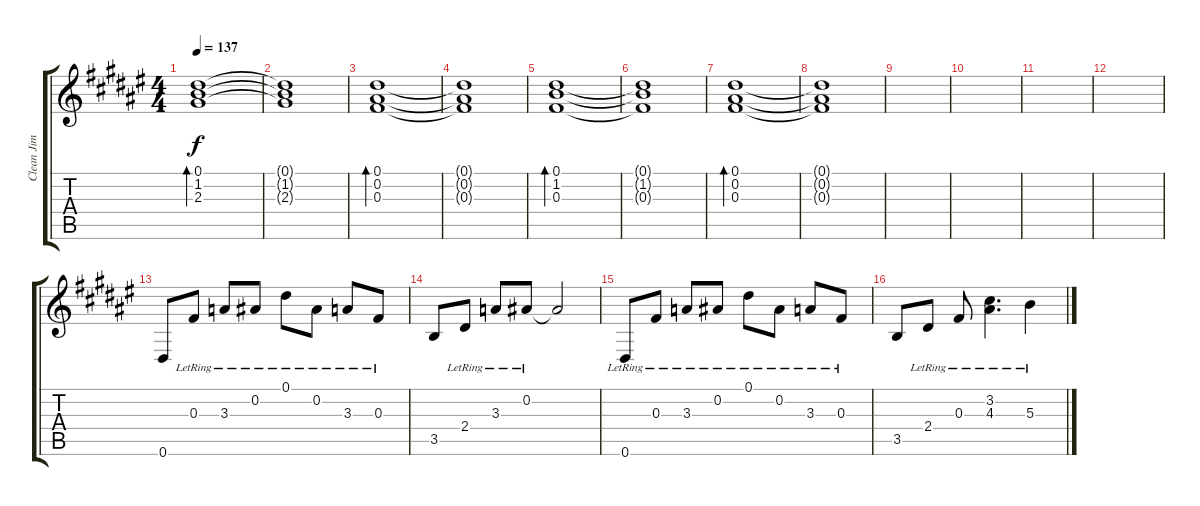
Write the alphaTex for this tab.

\track ("Clean Jim root" "Clean Jim ") {instrument electricguitarclean}
\staff {score tabs}
\tuning (Eb4 Bb3 Gb3 Db3 Ab2 Eb2) {hide}
\ts (4 4)
\tempo 137
\clef g2
\ks d#minor
(0.1 1.2 2.3).1{bd 240 dy f} |
(0.1{t} 1.2{t} 2.3{t}).1 |
(0.1 0.2 0.3).1{bd 240} |
(0.1{t} 0.2{t} 0.3{t}).1 |
(0.1 1.2 0.3).1{bd 240} |
(0.1{t} 1.2{t} 0.3{t}).1 |
(0.1 0.2 0.3).1{bd 240} |
(0.1{t} 0.2{t} 0.3{t}).1 |
|
|
|
|
0.6.8 0.3{lr}.8 3.3{lr}.8 0.2{lr}.8 0.1{lr}.8 0.2{lr}.8 3.3{lr}.8 0.3{lr}.8 |
3.5.8 2.4{lr}.8 3.3{lr}.8 0.2{lr}.8 0.2{t}.2 |
0.6{lr}.8 0.3{lr}.8 3.3{lr}.8 0.2{lr}.8 0.1{lr}.8 0.2{lr}.8 3.3{lr}.8 0.3{lr}.8 |
3.5.8 2.4{lr}.8 0.3{lr}.8 (3.2{lr} 4.3{lr}).4{d} 5.3{lr}.4
